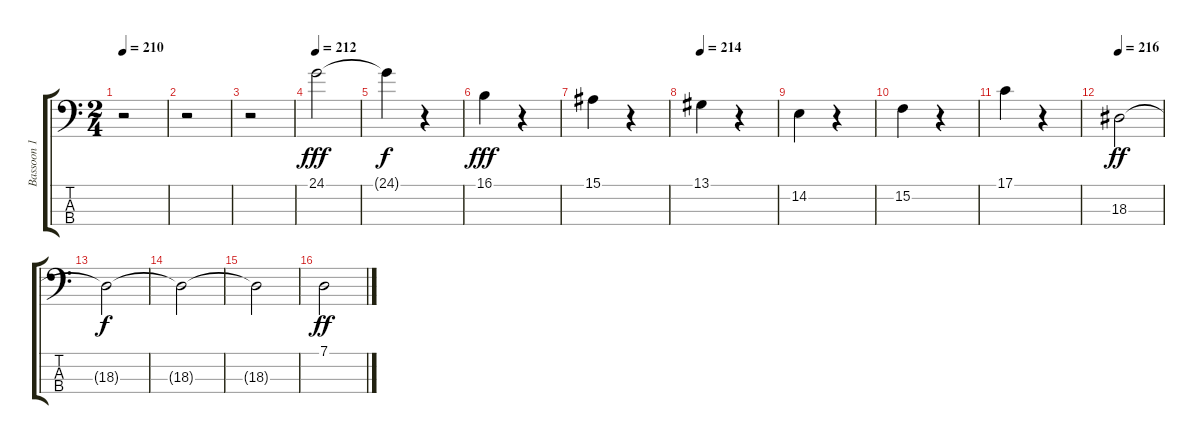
\track ("Bassoon 1" "Bassoon 1") {instrument bassoon}
\staff {score tabs}
\tuning (G2 D2 A1 E1) {hide}
\ts (2 4)
\tempo 210
\clef f4
\ks c
r.2{dy f} |
r.2 |
r.2 |
\tempo 212
24.1.2{dy fff} |
24.1{t}.4{dy f} r.4 |
16.1.4{dy fff} r.4 |
15.1.4 r.4 |
\tempo 214
13.1.4 r.4 |
14.2.4 r.4 |
15.2.4 r.4 |
17.1.4 r.4 |
\tempo 216
18.3.2{dy ff} |
18.3{t}.2{dy f} |
18.3{t}.2 |
18.3{t}.2 |
7.1.2{dy ff}
